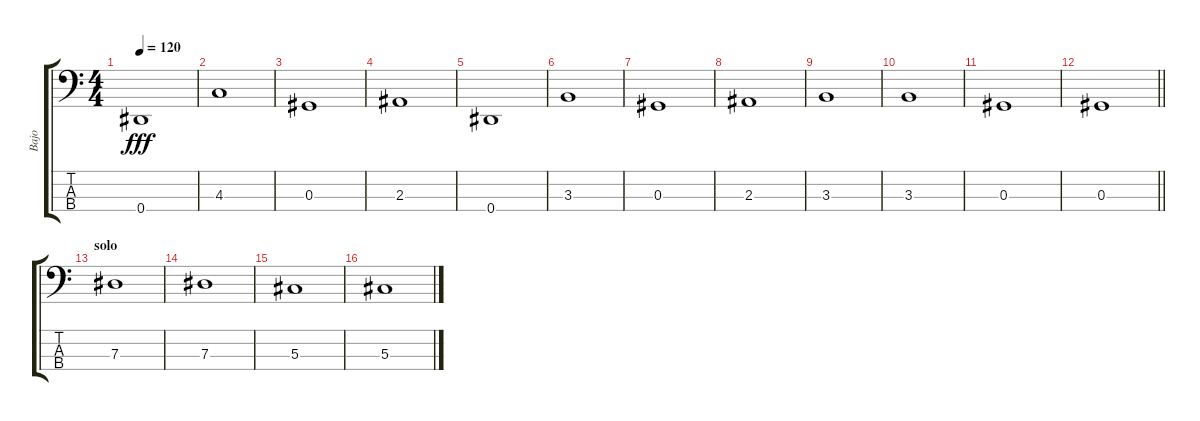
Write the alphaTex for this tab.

\track ("Bajo" "Bajo") {instrument electricbassfinger}
\staff {score tabs}
\tuning (Gb2 Db2 Ab1 Eb1) {hide}
\ts (4 4)
\tempo 120
\clef f4
\ks c
0.4.1{dy fff} |
4.3.1 |
0.3.1 |
2.3.1 |
0.4.1 |
3.3.1 |
0.3.1 |
2.3.1 |
3.3.1 |
3.3.1 |
0.3.1 |
\barLineRight lightlight
0.3.1 |
\section ("" "solo")
7.3.1 |
7.3.1 |
5.3.1 |
5.3.1
